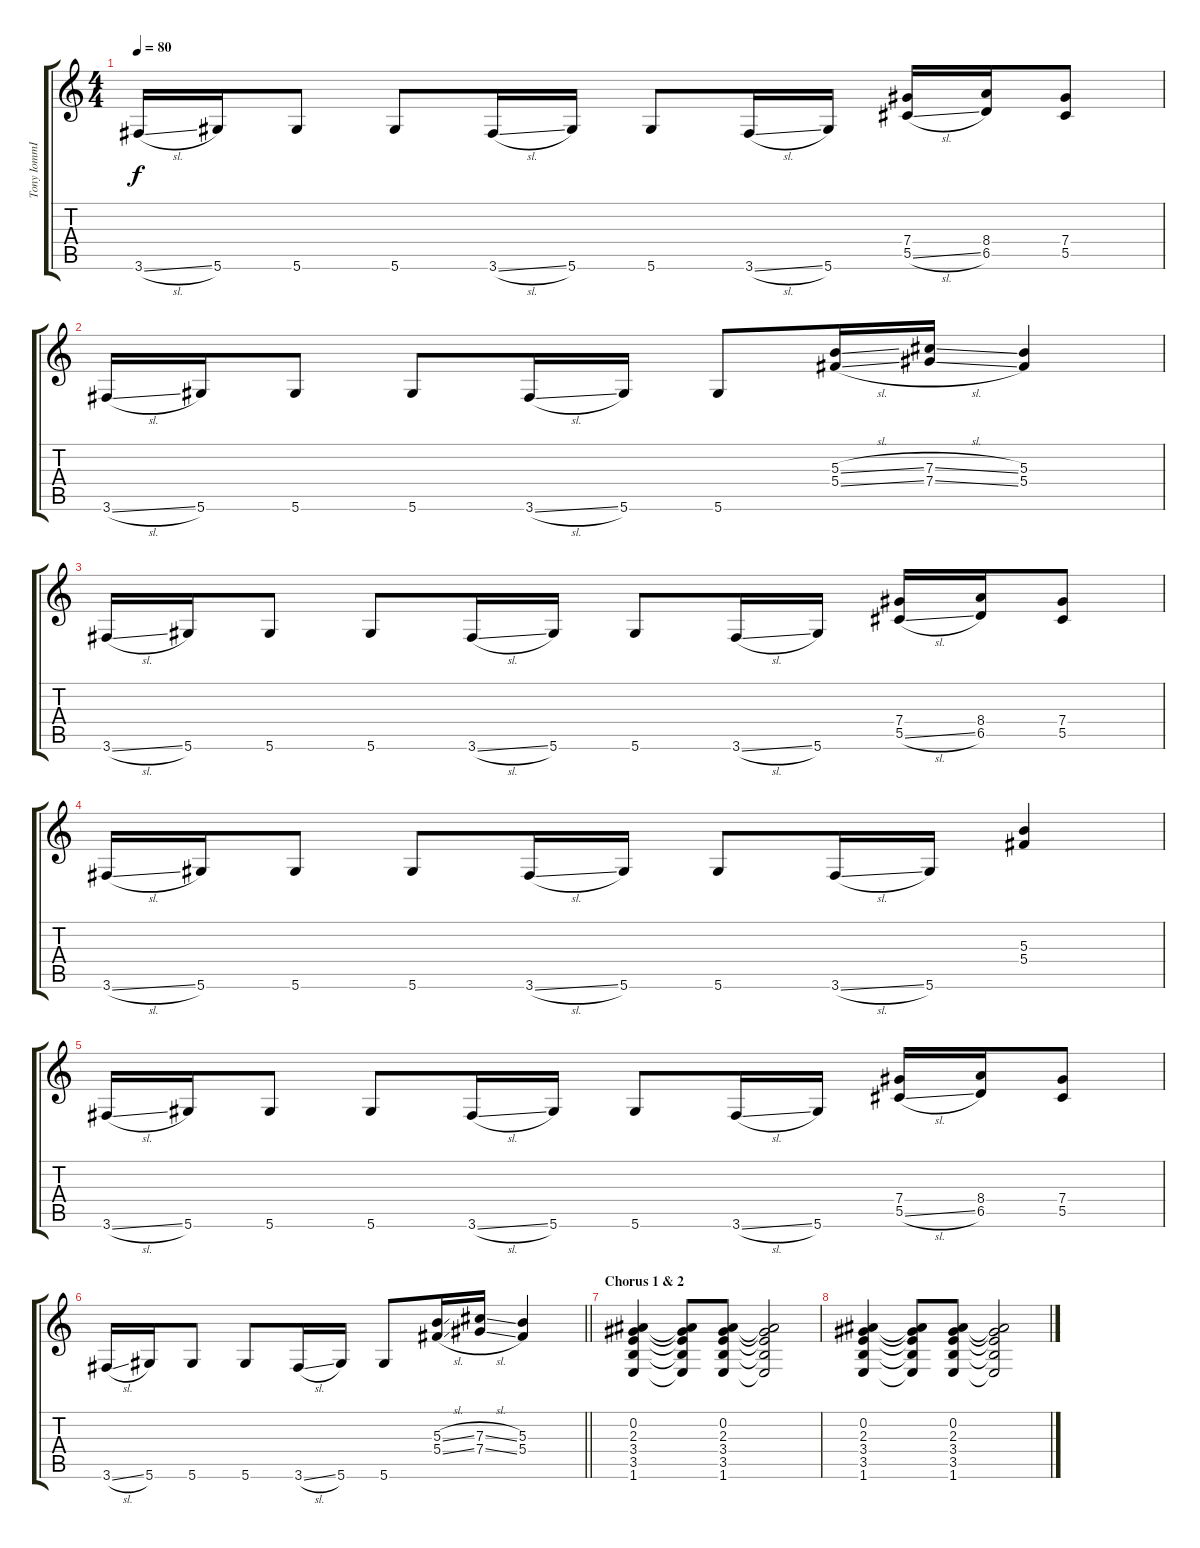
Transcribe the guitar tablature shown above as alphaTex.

\track ("Tony IommI Electric" "Tony IommI") {instrument distortionguitar}
\staff {score tabs}
\tuning (Eb4 Bb3 Gb3 Db3 Ab2 Eb2) {hide}
\ts (4 4)
\tempo 80
\clef g2
\ks c
3.6{sl}.16{dy f} 5.6.16 5.6.8 5.6.8 3.6{sl}.16 5.6.16 5.6.8 3.6{sl}.16 5.6.16 (7.4 5.5{sl}).16 (8.4 6.5).16 (7.4 5.5).8 |
3.6{sl}.16 5.6.16 5.6.8 5.6.8 3.6{sl}.16 5.6.16 5.6.8 (5.3{sl} 5.4{sl}).16 (7.3{sl} 7.4{sl}).16 (5.3 5.4).4 |
3.6{sl}.16 5.6.16 5.6.8 5.6.8 3.6{sl}.16 5.6.16 5.6.8 3.6{sl}.16 5.6.16 (7.4 5.5{sl}).16 (8.4 6.5).16 (7.4 5.5).8 |
3.6{sl}.16 5.6.16 5.6.8 5.6.8 3.6{sl}.16 5.6.16 5.6.8 3.6{sl}.16 5.6.16 (5.3 5.4).4 |
3.6{sl}.16 5.6.16 5.6.8 5.6.8 3.6{sl}.16 5.6.16 5.6.8 3.6{sl}.16 5.6.16 (7.4 5.5{sl}).16 (8.4 6.5).16 (7.4 5.5).8 |
\barLineRight lightlight
3.6{sl}.16 5.6.16 5.6.8 5.6.8 3.6{sl}.16 5.6.16 5.6.8 (5.3{sl} 5.4{sl}).16 (7.3{sl} 7.4{sl}).16 (5.3 5.4).4 |
\section ("" "Chorus 1 & 2")
(0.2 2.3 3.4 3.5 1.6).4 (0.2{t} 2.3{t} 3.4{t} 3.5{t} 1.6{t}).8 (0.2 2.3 3.4 3.5 1.6).8 (0.2{t} 2.3{t} 3.4{t} 3.5{t} 1.6{t}).2 |
(0.2 2.3 3.4 3.5 1.6).4 (0.2{t} 2.3{t} 3.4{t} 3.5{t} 1.6{t}).8 (0.2 2.3 3.4 3.5 1.6).8 (0.2{t} 2.3{t} 3.4{t} 3.5{t} 1.6{t}).2
